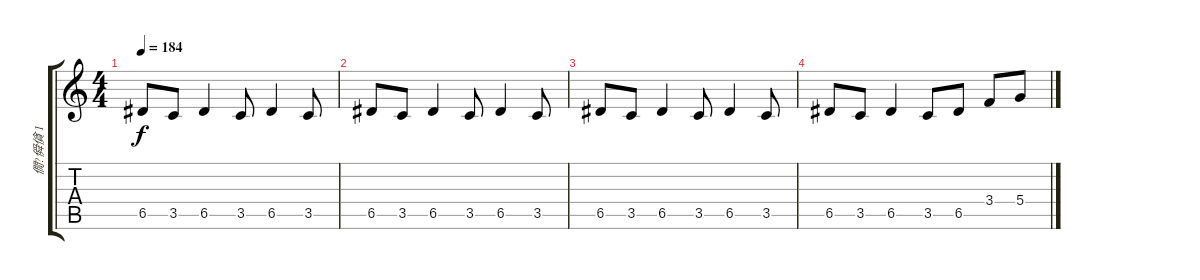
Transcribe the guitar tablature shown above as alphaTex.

\track ("僩?僢僋 1" "僩?僢僋 1") {instrument distortionguitar}
\staff {score tabs}
\tuning (E4 B3 G3 D3 A2 D2) {hide}
\ts (4 4)
\tempo 184
\clef g2
\ks c
6.5.8{dy f} 3.5.8 6.5.4 3.5.8 6.5.4 3.5.8 |
6.5.8 3.5.8 6.5.4 3.5.8 6.5.4 3.5.8 |
6.5.8 3.5.8 6.5.4 3.5.8 6.5.4 3.5.8 |
6.5.8 3.5.8 6.5.4 3.5.8 6.5.8 3.4.8 5.4.8
